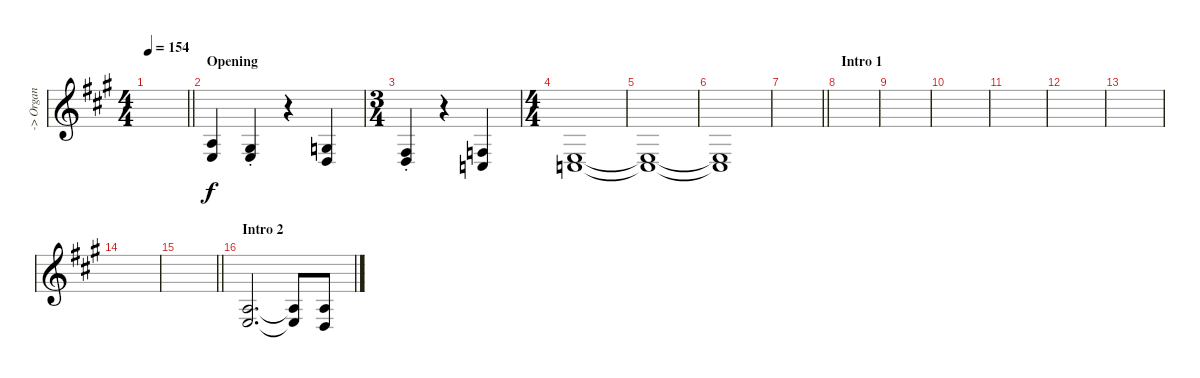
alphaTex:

\track ("-> Organ" "-> Organ") {instrument drawbarorgan}
\staff {score}
\tuning (E4 B3 G3 D3 A2 E2) {hide}
\ts (4 4)
\tempo 154
\clef g2
\barLineRight lightlight
\ks a
|
\section ("" "Opening")
(2.3 2.4).4 (1.3{st} 7.5{st}).4 r.4 (0.3 0.4).4 |
\ts (3 4)
(4.4{st} 5.5{st}).4 r.4 (3.4 3.5).4 |
\ts (4 4)
(2.4 3.5).1 |
(2.4{t} 3.5{t}).1 |
(2.4{t} 3.5{t}).1 |
\barLineRight lightlight
|
\section ("" "Intro 1")
|
|
|
|
|
|
|
\barLineRight lightlight
|
\section ("" "Intro 2")
(2.3 2.4).2{d} (2.3{t} 2.4{t}).8 (2.3 0.4).8
